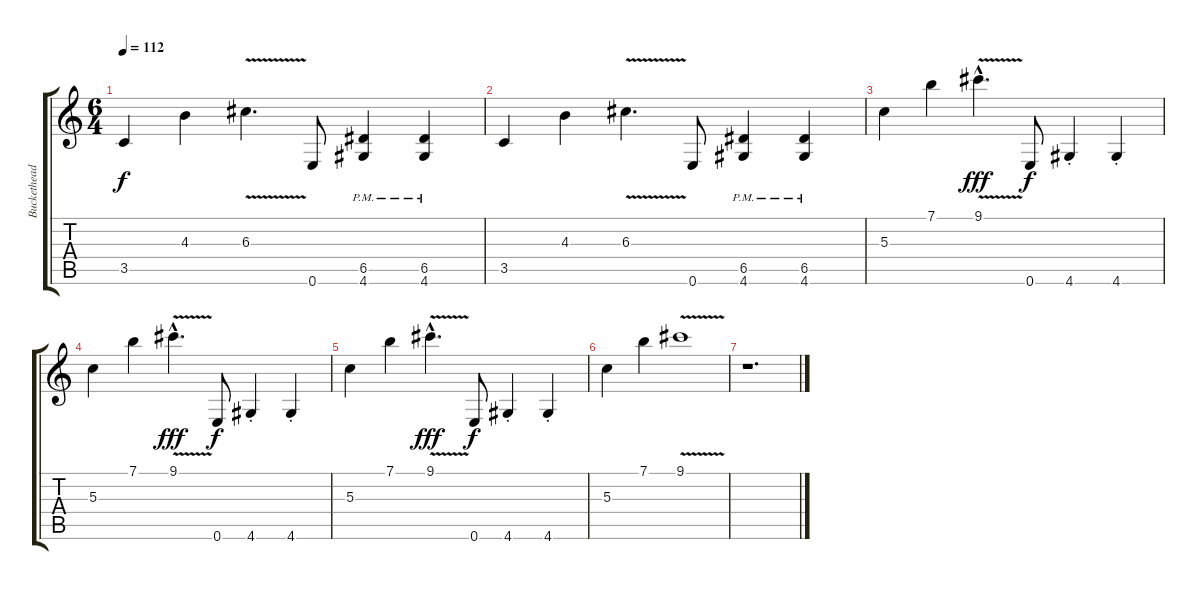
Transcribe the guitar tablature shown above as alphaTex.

\track ("Buckethead" "Buckethead") {instrument distortionguitar}
\staff {score tabs}
\tuning (E4 B3 G3 D3 A2 E2) {hide}
\ts (6 4)
\tempo 112
\clef g2
\ks c
3.5.4{dy f} 4.3.4 6.3{v}.4{d} 0.6.8 (6.5{pm} 4.6{pm}).4 (6.5{pm} 4.6{pm}).4 |
3.5.4 4.3.4 6.3{v}.4{d} 0.6.8 (6.5{pm} 4.6{pm}).4 (6.5{pm} 4.6{pm}).4 |
5.3.4 7.1.4 9.1{v hac}.4{d dy fff} 0.6.8{dy f} 4.6{st}.4 4.6{st}.4 |
5.3.4 7.1.4 9.1{v hac}.4{d dy fff} 0.6.8{dy f} 4.6{st}.4 4.6{st}.4 |
5.3.4 7.1.4 9.1{v hac}.4{d dy fff} 0.6.8{dy f} 4.6{st}.4 4.6{st}.4 |
5.3.4 7.1.4 9.1{v}.1{volume 0} |
r.1{d}
